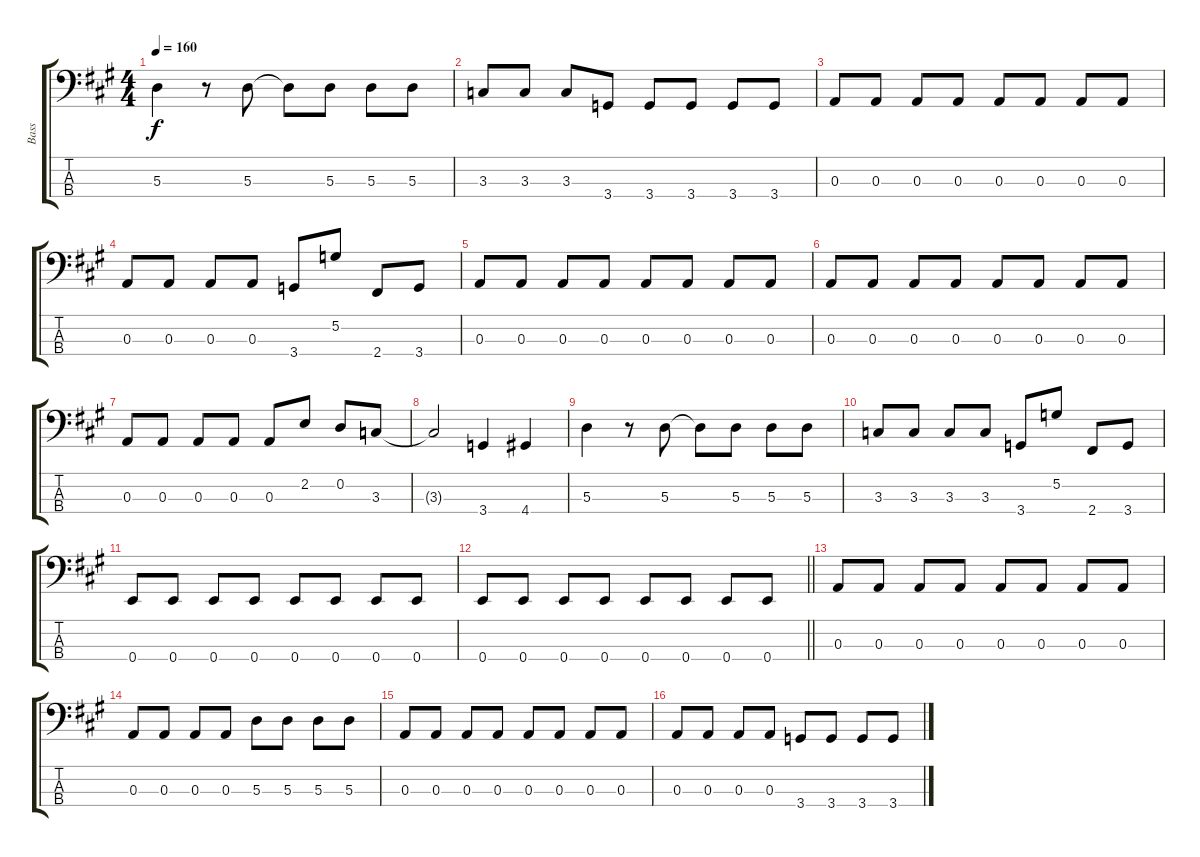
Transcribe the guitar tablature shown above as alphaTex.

\track ("Bass" "Bass") {instrument electricbassfinger}
\staff {score tabs}
\tuning (G2 D2 A1 E1) {hide}
\ts (4 4)
\tempo 160
\clef f4
\ks a
5.3.4{dy f} r.8 5.3.8 5.3{t}.8 5.3.8 5.3.8 5.3.8 |
3.3.8 3.3.8 3.3.8 3.4.8 3.4.8 3.4.8 3.4.8 3.4.8 |
0.3.8 0.3.8 0.3.8 0.3.8 0.3.8 0.3.8 0.3.8 0.3.8 |
0.3.8 0.3.8 0.3.8 0.3.8 3.4.8 5.2.8 2.4.8 3.4.8 |
0.3.8 0.3.8 0.3.8 0.3.8 0.3.8 0.3.8 0.3.8 0.3.8 |
0.3.8 0.3.8 0.3.8 0.3.8 0.3.8 0.3.8 0.3.8 0.3.8 |
0.3.8 0.3.8 0.3.8 0.3.8 0.3.8 2.2.8 0.2.8 3.3.8 |
3.3{t}.2 3.4.4 4.4.4 |
5.3.4 r.8 5.3.8 5.3{t}.8 5.3.8 5.3.8 5.3.8 |
3.3.8 3.3.8 3.3.8 3.3.8 3.4.8 5.2.8 2.4.8 3.4.8 |
0.4.8 0.4.8 0.4.8 0.4.8 0.4.8 0.4.8 0.4.8 0.4.8 |
\barLineRight lightlight
0.4.8 0.4.8 0.4.8 0.4.8 0.4.8 0.4.8 0.4.8 0.4.8 |
0.3.8 0.3.8 0.3.8 0.3.8 0.3.8 0.3.8 0.3.8 0.3.8 |
0.3.8 0.3.8 0.3.8 0.3.8 5.3.8 5.3.8 5.3.8 5.3.8 |
0.3.8 0.3.8 0.3.8 0.3.8 0.3.8 0.3.8 0.3.8 0.3.8 |
0.3.8 0.3.8 0.3.8 0.3.8 3.4.8 3.4.8 3.4.8 3.4.8
